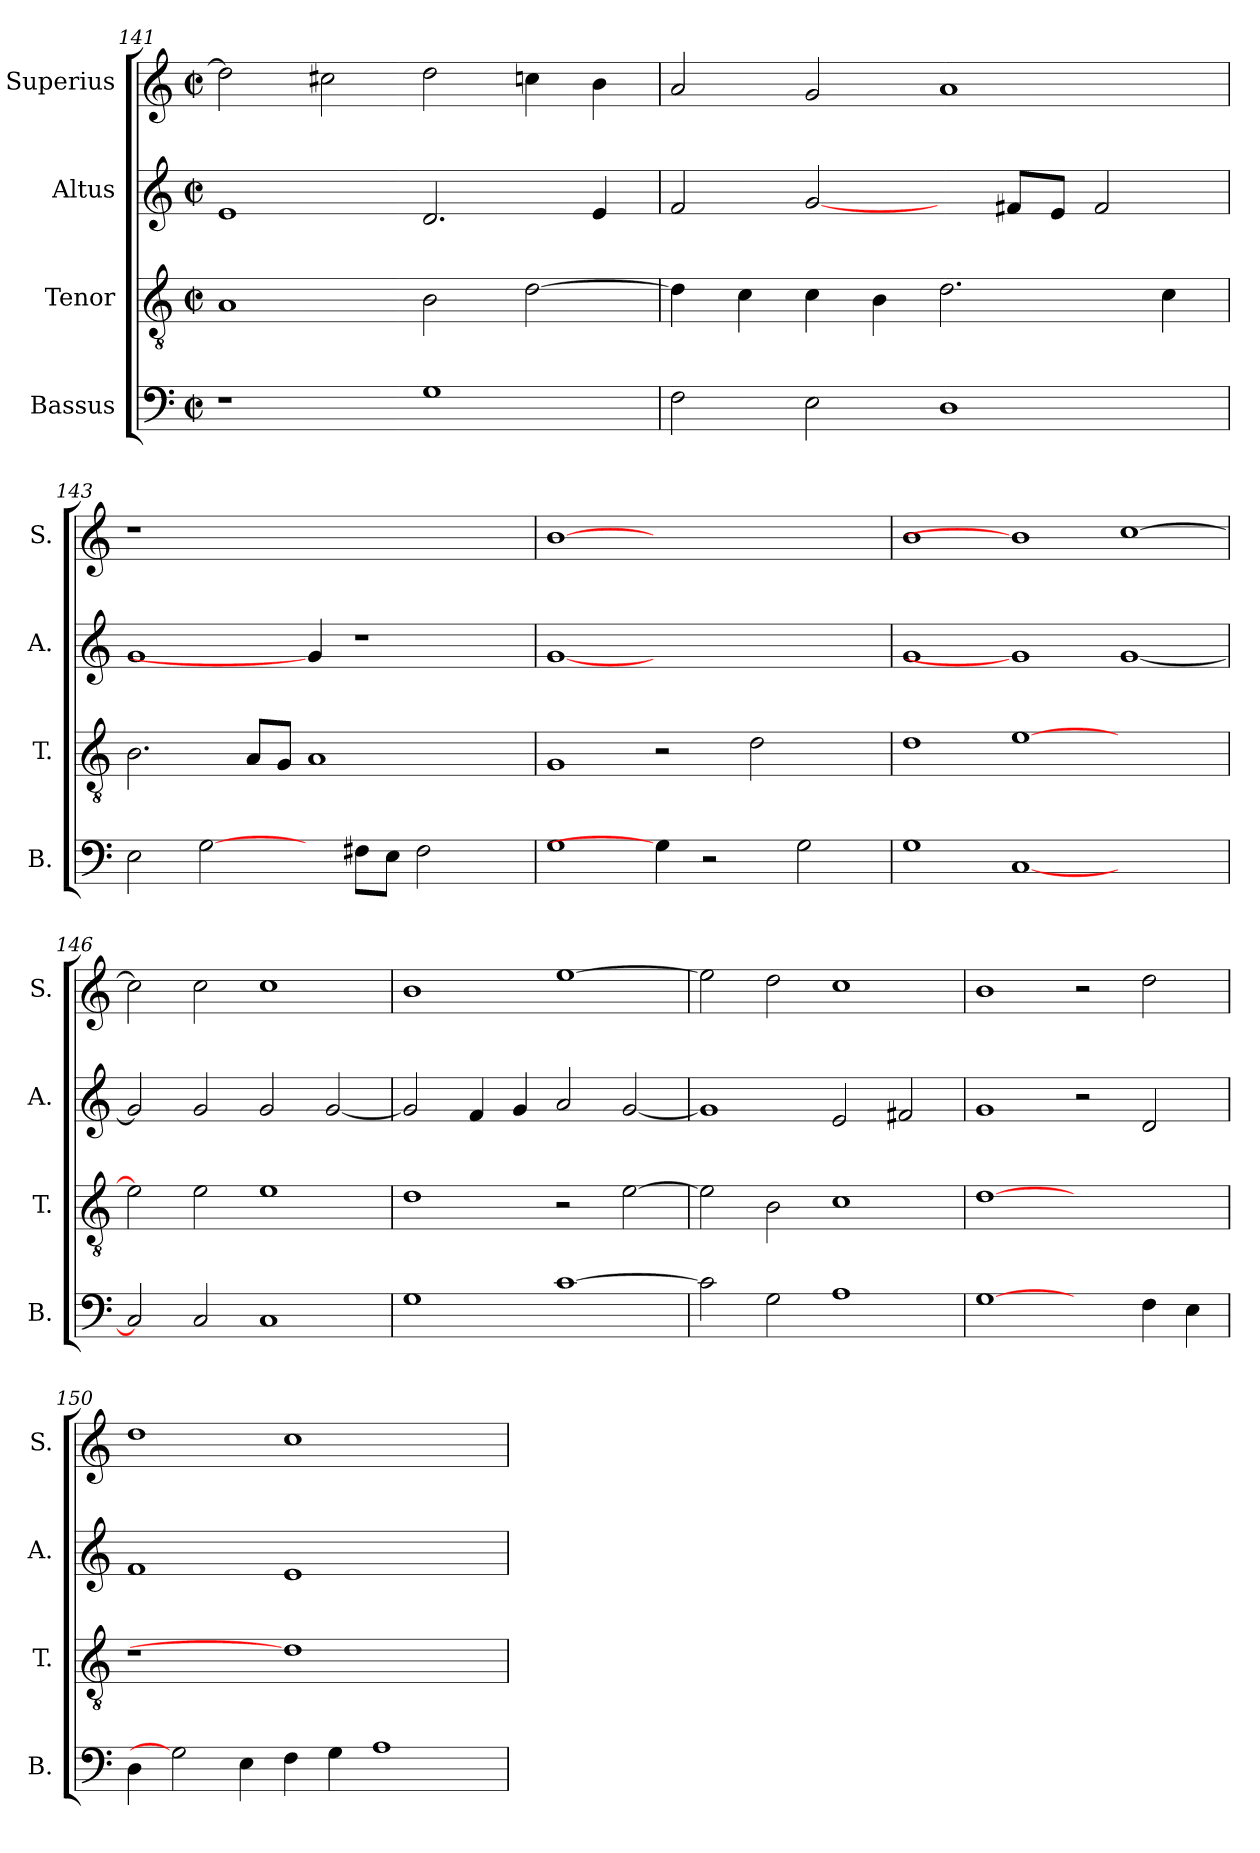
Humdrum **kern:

**kern	**kern	**kern	**kern
*part4	*part3	*part2	*part1
*staff4	*staff3	*staff2	*staff1
*I"Bassus	*I"Tenor	*I"Altus	*I"Superius
*I'B.	*I'T.	*I'A.	*I'S.
*clefF4	*clefGv2	*clefG2	*clefG2
*	*ITrd7c12	*	*
*k[]	*k[]	*k[]	*k[]
*C:	*C:	*C:	*C:
*M2/2	*M2/2	*M2/2	*M2/2
*met(c|)	*met(c|)	*met(c|)	*met(c|)
=141	=141	=141	=141
1r	1AAi	1ei	2ddi\]
.	.	.	2cc#Xi\
1Gi	2BBi\	2.di/	2ddi\
.	[>2Di\	.	4cci\
.	.	4ei/	4bi\
!!LO:LB:g=z
=142	=142	=142	=142
2Fi\	4Di\]	2fi/	2ai/
.	4Ci\	.	.
2Ei\	4Ci\	[2gi/	2gi/
.	4BBi\	.	.
1Di	2.Di\	4ryy	1ai
.	.	8f#Xi/L	.
.	.	8ei/J	.
.	.	2f#i/	.
.	4Ci\	.	.
=143	=143	=143	=143
!	!	!	!LO:N:vis=1
2Ei\	2.BBi\	1gi	1r
[2Gi\	.	.	.
.	8AAi/L	.	.
.	8GGi/J	.	.
4ryy	1AAi	4gi/]	1ryy
8F#Xi\L	.	1r	.
8Ei\J	.	.	.
2F#i\	.	.	.
4ryy	4ryy	.	4ryy
=144	=144	=144	=144
1Gi	1GGi	[1gi	[1bi
4Gi\]	2r	1ryy	1ryy
2r	.	.	.
.	2Di\	.	.
2Gi\	.	.	.
.	4ryy	4ryy	4ryy
=145	=145	=145	=145
1Gi	1Di	1gi	1bi
[<1Ci	[>1Ei	1gi]	1bi]
1ryy	1ryy	[<1gi	[>1cci
=146	=146	=146	=146
2Ci/]	2Ei\]	2gi/]	2cci\]
2Ci/	2Ei\	2gi/	2cci\
1Ci	1Ei	2gi/	1cci
.	.	[<2gi/	.
!!LO:PB:g=z
=147	=147	=147	=147
1Gi	1Di	2gi/]	1bi
.	.	4fi/	.
.	.	4gi/	.
[>1ci	2r	2ai/	[>1eei
.	[>2Ei\	[<2gi/	.
=148	=148	=148	=148
2ci\]	2Ei\]	1gi]	2eei\]
2Gi\	2BBi\	.	2ddi\
1Ai	1Ci	2ei/	1cci
.	.	2f#Xi/	.
=149	=149	=149	=149
[1Gi	[1Di	1gi	1bi
2ryy	1ryy	2r	2r
4Fi\	.	2di/	2ddi\
4Ei\	.	.	.
=150	=150	=150	=150
!	!LO:N:vis=1	!	!
4Di\	1r	1fi	1ddi
2Gi]	.	.	.
4Ei\	.	.	.
4Fi\	1Di]	1ei	1cci
4Gi\	.	.	.
1Ai	.	.	.
.	2ryy	2ryy	2ryy
=	=	=	=
*-	*-	*-	*-
